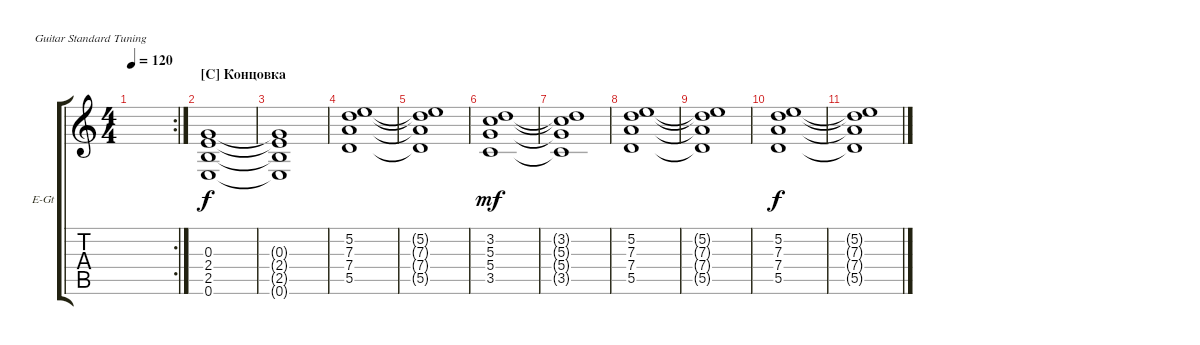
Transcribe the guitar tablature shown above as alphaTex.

\defaultSystemsLayout 4
\bracketExtendMode groupsimilarinstruments
\firstSystemTrackNameOrientation horizontal
\otherSystemsTrackNameOrientation horizontal
\track ("Electric Guitar Clean" "E-Gt") {instrument electricguitarclean}
\staff {score tabs}
\tuning (E4 B3 G3 D3 A2 E2)
\rc 2
\ts (4 4)
\tempo 120
\clef g2
\ks c
|
\section ("C" "Концовка")
(0.6 2.5 2.4 0.3).1{dy f} |
(0.6{t} 2.5{t} 2.4{t} 0.3{t}).1 |
(5.5 7.4 7.3 5.2).1 |
(5.5{t} 7.4{t} 7.3{t} 5.2{t}).1 |
(3.5 5.4 5.3 3.2).1{dy mf} |
(3.5{t} 5.4{t} 5.3{t} 3.2{t}).1 |
(5.5 7.4 7.3 5.2).1 |
(5.2{t} 7.3{t} 7.4{t} 5.5{t}).1 |
(5.5 7.4 7.3 5.2).1{dy f} |
(5.5{t} 7.4{t} 7.3{t} 5.2{t}).1
